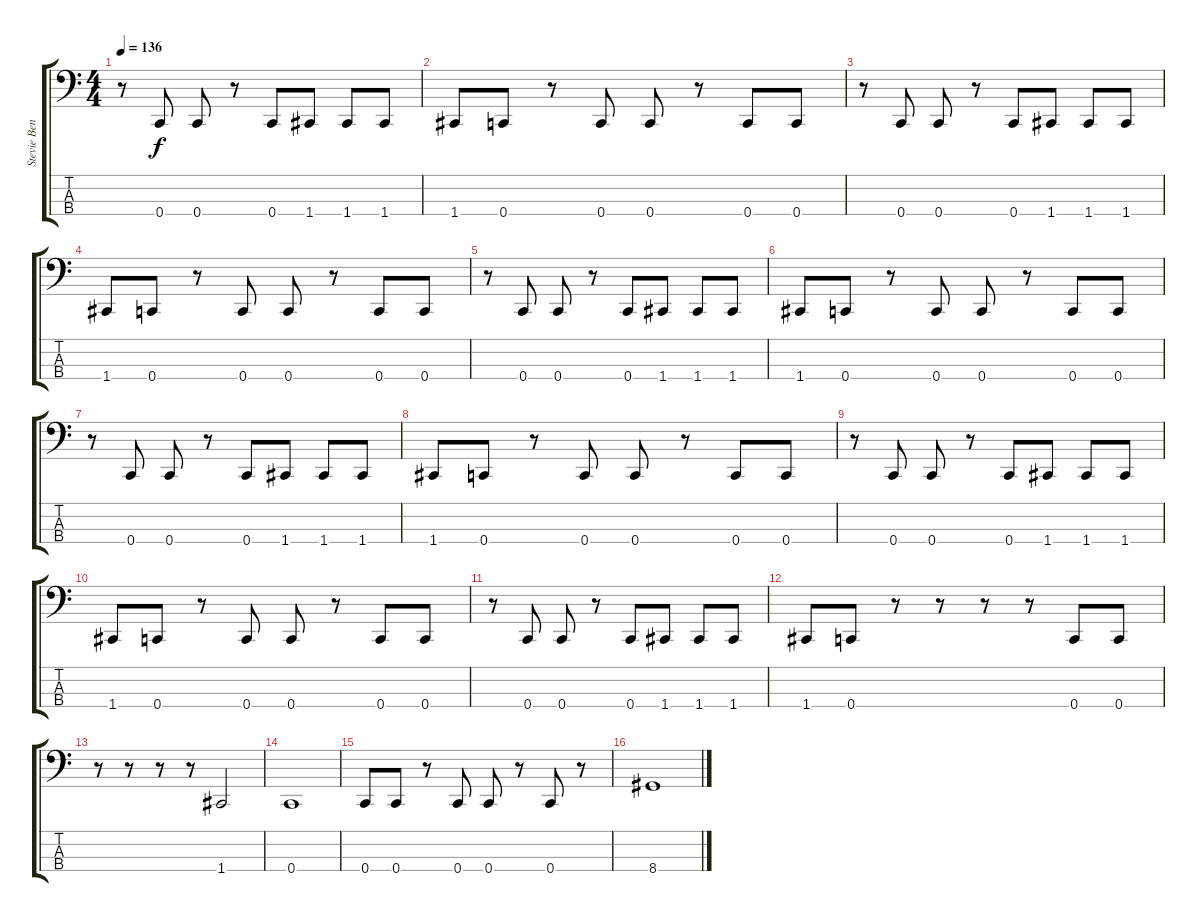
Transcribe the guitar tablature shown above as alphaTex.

\track ("Stevie Benton" "Stevie Ben") {instrument slapbass1}
\staff {score tabs}
\tuning (F2 C2 G1 C1) {hide}
\ts (4 4)
\tempo 136
\clef f4
\ks c
r.8{dy f} 0.4.8 0.4.8 r.8 0.4.8 1.4.8 1.4.8 1.4.8 |
1.4.8 0.4.8 r.8 0.4.8 0.4.8 r.8 0.4.8 0.4.8 |
r.8 0.4.8 0.4.8 r.8 0.4.8 1.4.8 1.4.8 1.4.8 |
1.4.8 0.4.8 r.8 0.4.8 0.4.8 r.8 0.4.8 0.4.8 |
r.8 0.4.8 0.4.8 r.8 0.4.8 1.4.8 1.4.8 1.4.8 |
1.4.8 0.4.8 r.8 0.4.8 0.4.8 r.8 0.4.8 0.4.8 |
r.8 0.4.8 0.4.8 r.8 0.4.8 1.4.8 1.4.8 1.4.8 |
1.4.8 0.4.8 r.8 0.4.8 0.4.8 r.8 0.4.8 0.4.8 |
r.8 0.4.8 0.4.8 r.8 0.4.8 1.4.8 1.4.8 1.4.8 |
1.4.8 0.4.8 r.8 0.4.8 0.4.8 r.8 0.4.8 0.4.8 |
r.8 0.4.8 0.4.8 r.8 0.4.8 1.4.8 1.4.8 1.4.8 |
1.4.8 0.4.8 r.8 r.8 r.8 r.8 0.4.8 0.4.8 |
r.8 r.8 r.8 r.8 1.4.2 |
0.4.1 |
0.4.8 0.4.8 r.8 0.4.8 0.4.8 r.8 0.4.8 r.8 |
8.4.1
